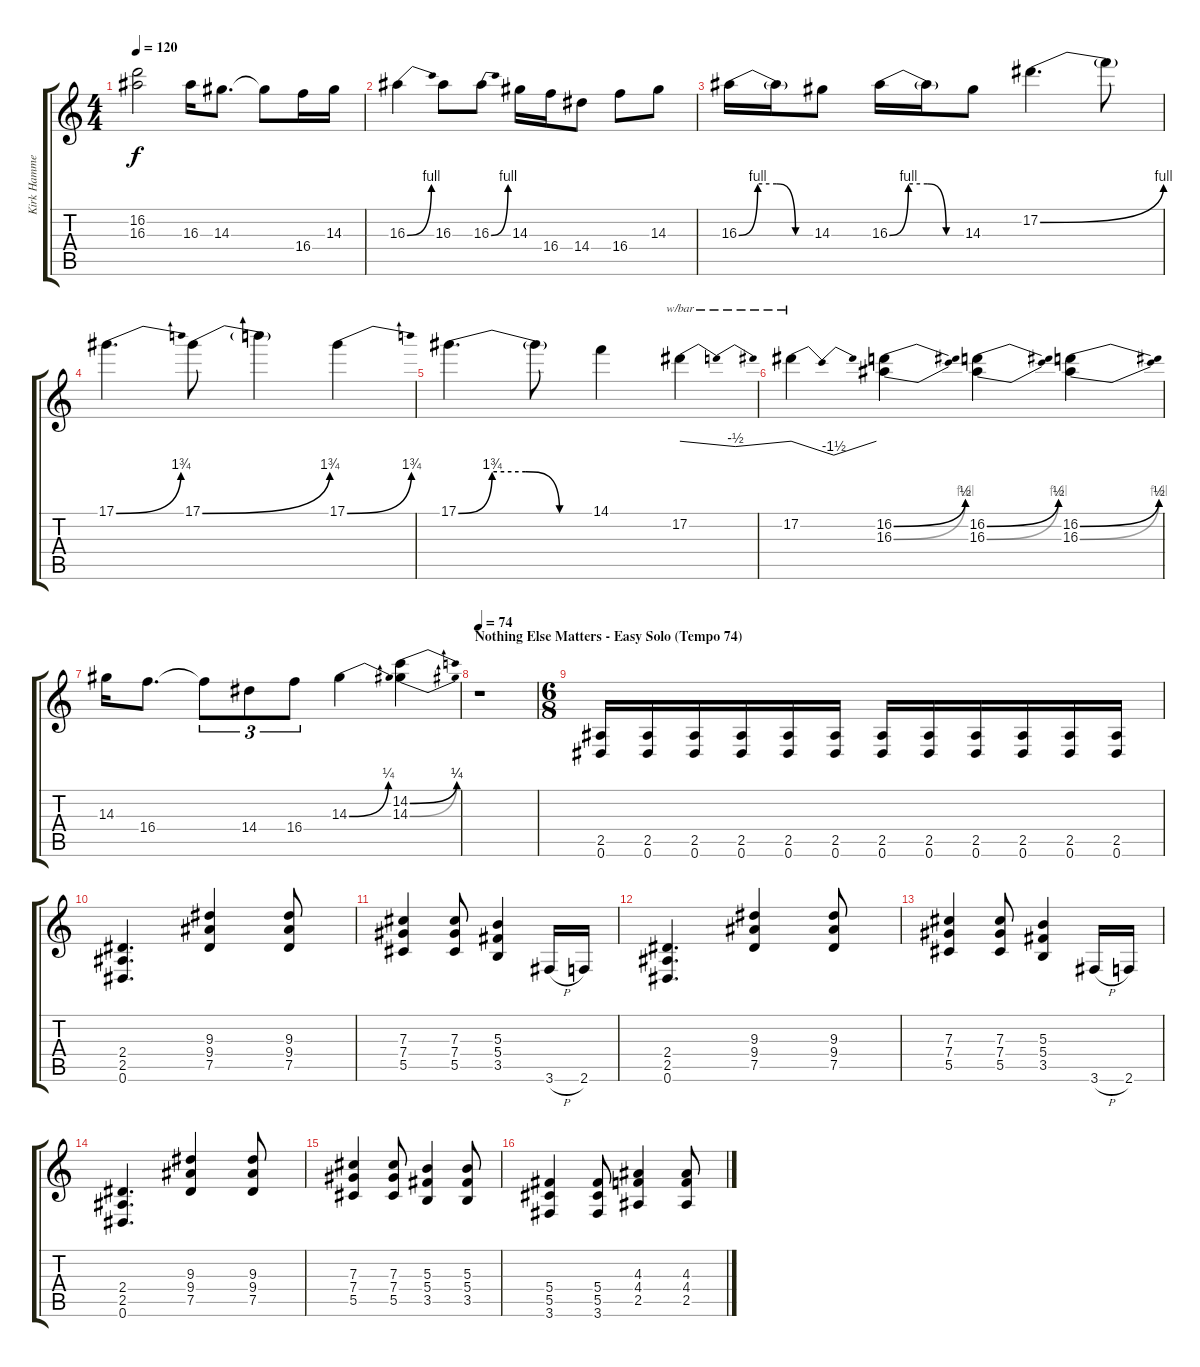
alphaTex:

\track ("Kirk Hammett (Distortion Guitar)" "Kirk Hamme") {instrument overdrivenguitar}
\staff {score tabs}
\tuning (Eb4 Bb3 Gb3 Db3 Ab2 Eb2) {hide}
\ts (4 4)
\tempo 120
\clef g2
\ks c
(16.2{t} 16.3{t}).2{dy f} 16.3.16 14.3.8{d} 14.3{t}.8 16.4.16 14.3.16 |
16.3{be (bend 0 0 60 4)}.4 16.3.8 16.3{be (bend 0 0 60 4)}.8 14.3.16 16.4.16 14.4.8 16.4.8 14.3.8 |
16.3{be (custom 0 0 15 4 30 4 45 0 60 0)}.16 16.3{t}.16 14.3.8 16.3{be (custom 0 0 15 4 30 4 45 0 60 0)}.16 16.3{t}.16 14.3.8 17.2{be (bend 0 0 60 4)}.4{d} 17.2{t}.8 |
17.1{be (bend 0 0 60 7)}.4{d} 17.1{be (bend 0 0 60 7)}.8 17.1{t}.4 17.1{be (bend 0 0 60 7)}.4 |
17.1{be (custom 0 0 15 7 30 7 45 0 60 0)}.4{d} 17.1{t}.8 14.1.4 17.2.4{tbe (dip default 0 0 30 -2 60 0)} |
17.2.4{tbe (dip default 0 0 30 -6 60 0)} (16.2{be (bend 0 0 60 2)} 16.3{be (bend 0 0 60 4)}).4 (16.2{be (bend 0 0 60 2)} 16.3{be (bend 0 0 60 4)}).4 (16.2{be (bend 0 0 60 2)} 16.3{be (bend 0 0 60 4)}).4 |
14.3.16 16.4.8{d} 16.4{t}.8{tu (3 2)} 14.4.8{tu (3 2)} 16.4.8{tu (3 2)} 14.3{be (bend 0 0 60 1)}.4 (14.2{be (bend 0 0 60 1)} 14.3{be (bend 0 0 60 1)}).4 |
\section ("" "Nothing Else Matters - Easy Solo (Tempo 74)")
\tempo 74
r.1 |
\ts (6 8)
(2.5 0.6).16 (2.5 0.6).16 (2.5 0.6).16 (2.5 0.6).16 (2.5 0.6).16 (2.5 0.6).16 (2.5 0.6).16 (2.5 0.6).16 (2.5 0.6).16 (2.5 0.6).16 (2.5 0.6).16 (2.5 0.6).16 |
(2.4 2.5 0.6).4{d} (9.3 9.4 7.5).4 (9.3 9.4 7.5).8 |
(7.3 7.4 5.5).4 (7.3 7.4 5.5).8 (5.3 5.4 3.5).4 3.6{h}.16 2.6.16 |
(2.4 2.5 0.6).4{d} (9.3 9.4 7.5).4 (9.3 9.4 7.5).8 |
(7.3 7.4 5.5).4 (7.3 7.4 5.5).8 (5.3 5.4 3.5).4 3.6{h}.16 2.6.16 |
(2.4 2.5 0.6).4{d} (9.3 9.4 7.5).4 (9.3 9.4 7.5).8 |
(7.3 7.4 5.5).4 (7.3 7.4 5.5).8 (5.3 5.4 3.5).4 (5.3 5.4 3.5).8 |
(5.4 5.5 3.6).4 (5.4 5.5 3.6).8 (4.3 4.4 2.5).4 (4.3 4.4 2.5).8
